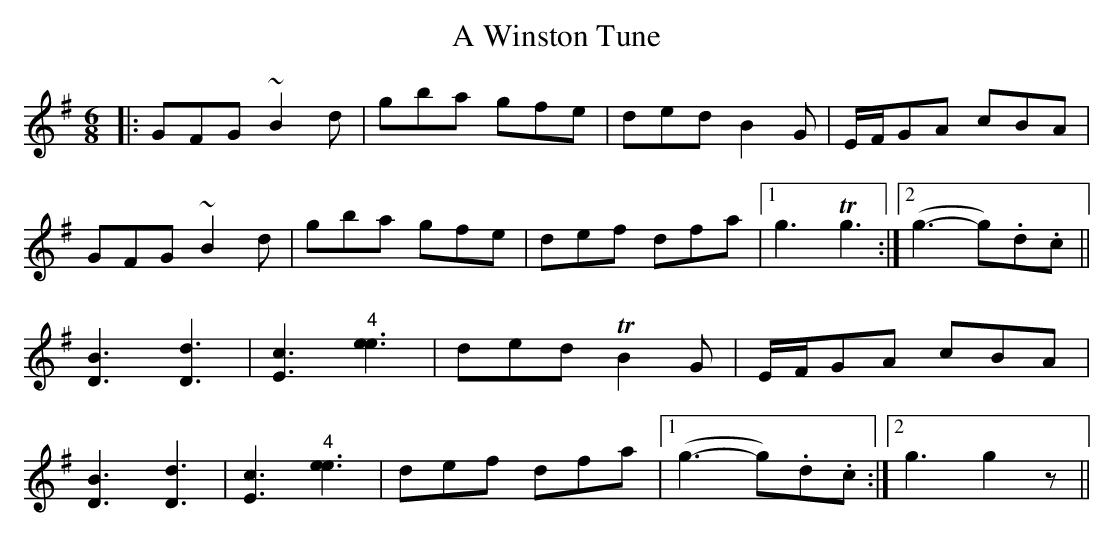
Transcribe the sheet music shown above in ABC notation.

X:1
T: A Winston Tune
M: 6/8
L: 1/8
K: Gmaj
|:GFG ~B2d|gba gfe|ded B2G|E/F/GA cBA|
GFG ~B2d|gba gfe|def dfa|1 g3 Tg3:|2 (g3-g).d.c||
[D3B3] [D3d3]|[E3c3] "4"[e3e3]|ded TB2G|E/F/GA cBA|
[D3B3] [D3d3]|[E3c3] "4"[e3e3]|def dfa|1 (g3-g).d.c:|2 g3g2z||
